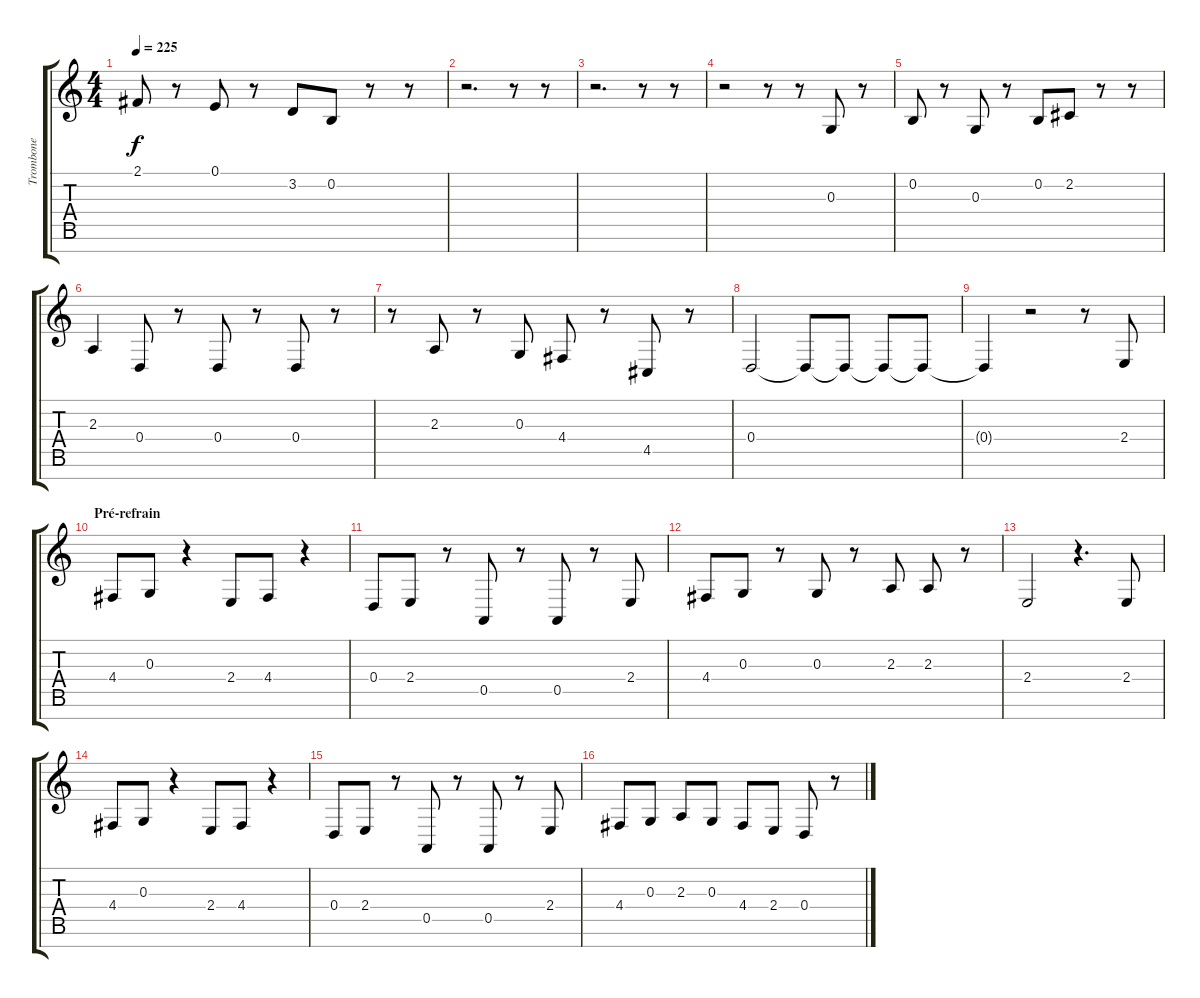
\track ("Trombone" "Trombone") {instrument trombone}
\staff {score tabs}
\tuning (E4 B3 G3 D3 A2 E2 B1) {hide}
\ts (4 4)
\tempo 225
\clef g2
\ks c
2.1.8{dy f} r.8 0.1.8 r.8 3.2.8 0.2.8 r.8 r.8 |
r.2{d} r.8 r.8 |
r.2{d} r.8 r.8 |
r.2 r.8 r.8 0.3.8 r.8 |
0.2.8 r.8 0.3.8 r.8 0.2.8 2.2.8 r.8 r.8 |
2.3.4 0.4.8 r.8 0.4.8 r.8 0.4.8 r.8 |
r.8 2.3.8 r.8 0.3.8 4.4.8 r.8 4.5.8 r.8 |
0.4.2 0.4{t}.8 0.4{t}.8 0.4{t}.8 0.4{t}.8 |
0.4{t}.4 r.2 r.8 2.4.8 |
\section ("" "Pré-refrain")
4.4.8 0.3.8 r.4 2.4.8 4.4.8 r.4 |
0.4.8 2.4.8 r.8 0.5.8 r.8 0.5.8 r.8 2.4.8 |
4.4.8 0.3.8 r.8 0.3.8 r.8 2.3.8 2.3.8 r.8 |
2.4.2 r.4{d} 2.4.8 |
4.4.8 0.3.8 r.4 2.4.8 4.4.8 r.4 |
0.4.8 2.4.8 r.8 0.5.8 r.8 0.5.8 r.8 2.4.8 |
4.4.8 0.3.8 2.3.8 0.3.8 4.4.8 2.4.8 0.4.8 r.8
